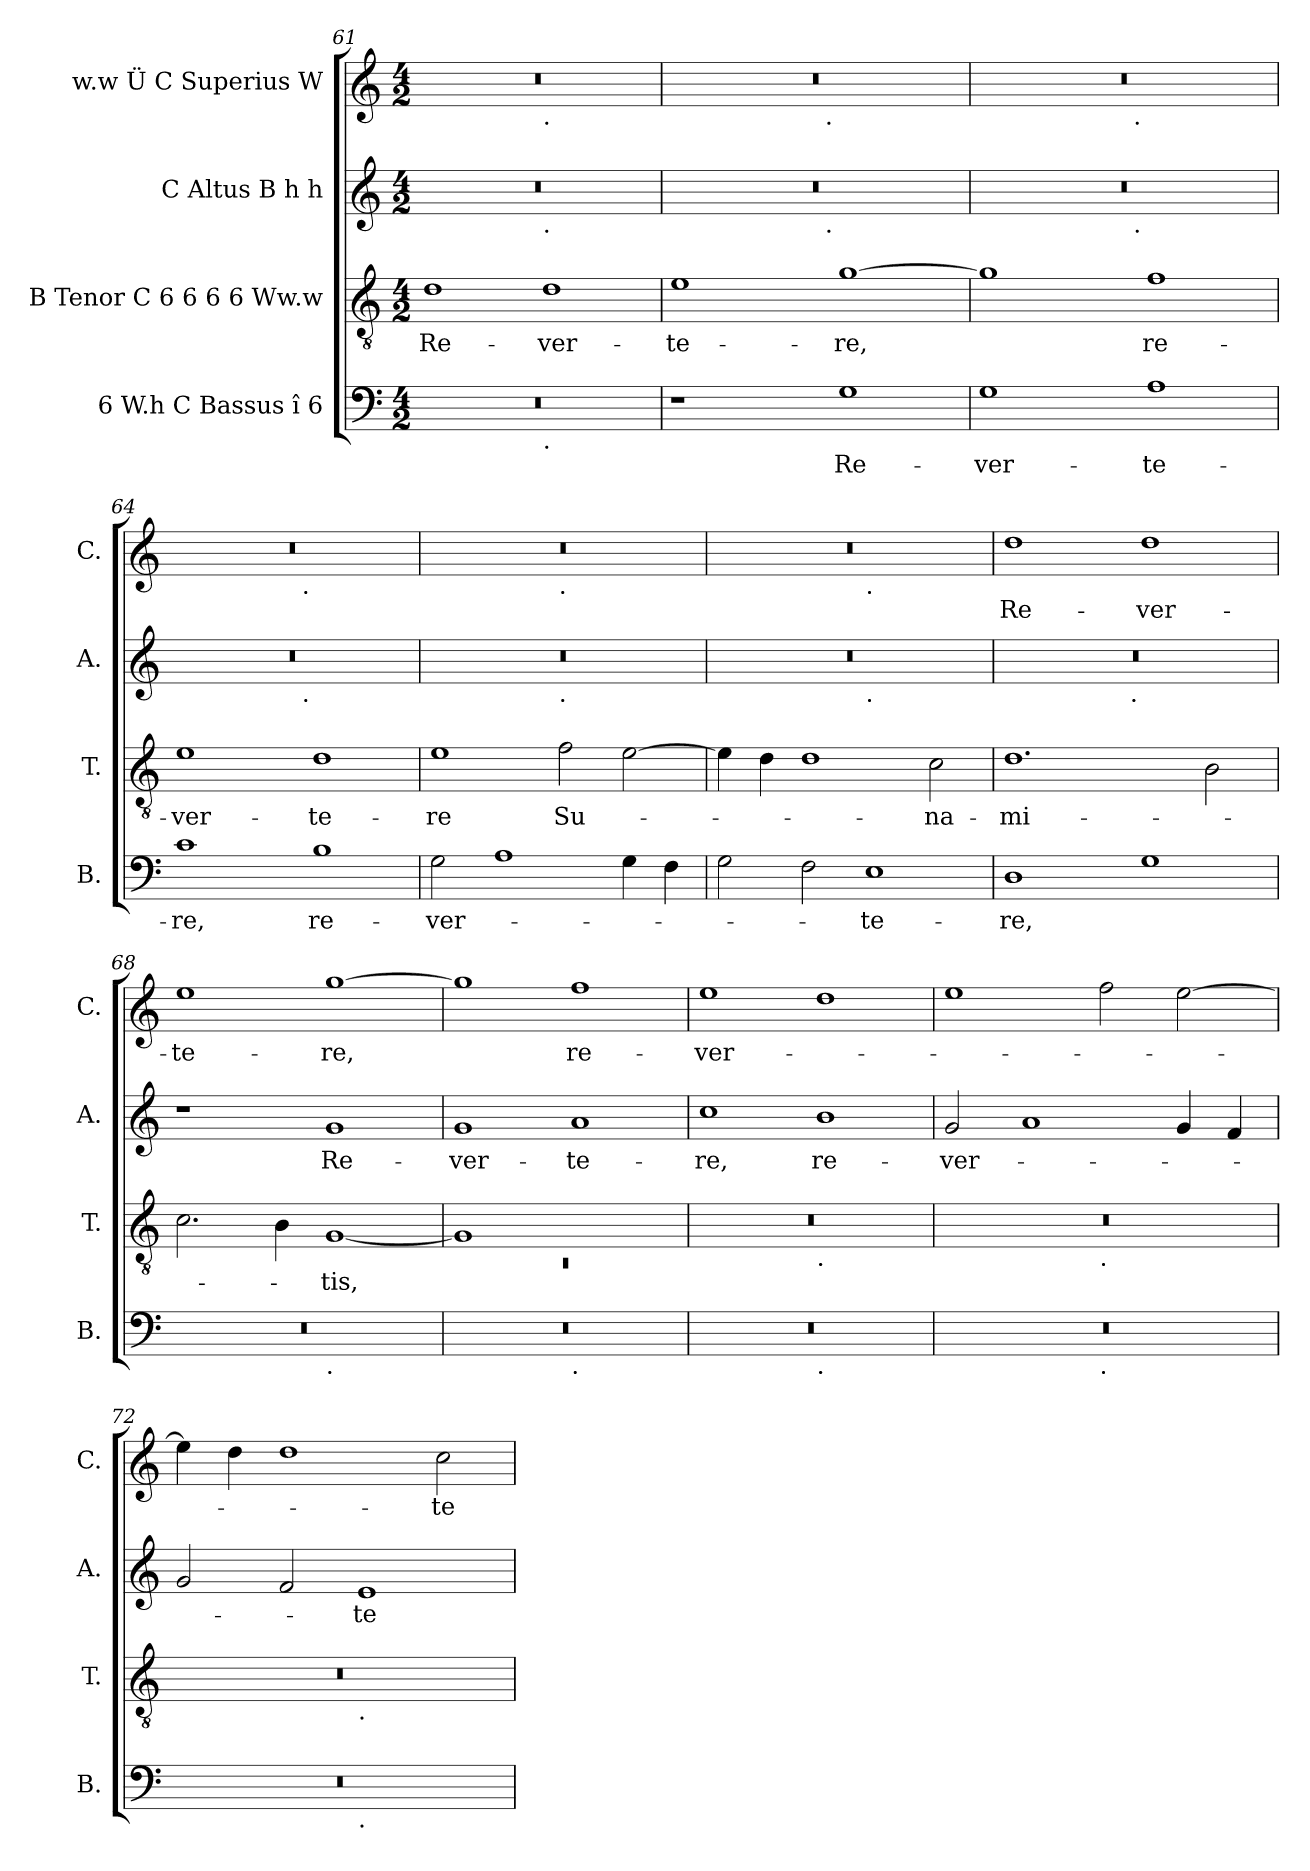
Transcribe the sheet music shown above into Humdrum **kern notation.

**kern	**text	**kern	**text	**kern	**text	**kern	**text
*part4	*part4	*part3	*part3	*part2	*part2	*part1	*part1
*staff4	*staff4	*staff3	*staff3	*staff2	*staff2	*staff1	*staff1
*I"6 W.h C Bassus î 6	*	*I"B Tenor C 6 6 6 6 Ww.w	*	*I"C Altus B h h	*	*I"w.w Ü C Superius W	*
*I'B.	*	*I'T.	*	*I'A.	*	*I'C.	*
!!LO:LB:g=z
*clefF4	*	*clefGv2	*	*clefG2	*	*clefG2	*
*k[]	*	*k[]	*	*k[]	*	*k[]	*
*C:	*	*C:	*	*C:	*	*C:	*
*M4/2	*	*M4/2	*	*M4/2	*	*M4/2	*
=61	=61	=61	=61	=61	=61	=61	=61
!	!	!	!LO:LY:b	!	!	!	!
*^	*	*	*	*^	*	*^	*
0r	1ryy	.	1d	Re-	0r	1ryy	.	0r	1ryy	.
!	!	!	!	!	!	!	!	!	!LO:TX:b:t=.	!
!	!	!	!	!	!	!LO:TX:b:t=.	!	!	!	!
!	!LO:TX:b:t=.	!	!	!	!	!	!	!	!	!
!	!	!	!	!LO:LY:b	!	!	!	!	!	!
.	1ryy	.	1d	-ver-	.	1ryy	.	.	1ryy	.
=62	=62	=62	=62	=62	=62	=62	=62	=62	=62	=62
!	!	!	!	!LO:LY:b	!	!	!	!	!	!
*v	*v	*	*	*	*	*	*	*	*	*
1r	.	1e	-te-	0r	2ryy	.	0r	2ryy	.
.	.	.	.	.	4...ryy	.	.	4...ryy	.
!	!	!	!	!	!	!	!	!LO:TX:b:t=.	!
!	!	!	!	!	!LO:TX:b:t=.	!	!	!	!
.	.	.	.	.	1ryy	.	.	1ryy	.
!	!LO:LY:b	!	!LO:LY:b	!	!	!	!	!	!
1G	Re-	[>1g	-re,	.	.	.	.	.	.
.	.	.	.	.	32ryy	.	.	32ryy	.
=63	=63	=63	=63	=63	=63	=63	=63	=63	=63
!	!LO:LY:b	!	!	!	!	!	!	!	!
1G	-ver-	1g]	.	0r	2ryy	.	0r	2ryy	.
.	.	.	.	.	4...ryy	.	.	4...ryy	.
!	!	!	!	!	!	!	!	!LO:TX:b:t=.	!
!	!	!	!	!	!LO:TX:b:t=.	!	!	!	!
.	.	.	.	.	1ryy	.	.	1ryy	.
!	!LO:LY:b	!	!LO:LY:b	!	!	!	!	!	!
1A	-te-	1f	re-	.	.	.	.	.	.
.	.	.	.	.	32ryy	.	.	32ryy	.
=64	=64	=64	=64	=64	=64	=64	=64	=64	=64
!	!LO:LY:b	!	!LO:LY:b	!	!	!	!	!	!
1c	-re,	1e	-ver-	0r	2ryy	.	0r	2ryy	.
.	.	.	.	.	4...ryy	.	.	4...ryy	.
!	!	!	!	!	!	!	!	!LO:TX:b:t=.	!
!	!	!	!	!	!LO:TX:b:t=.	!	!	!	!
.	.	.	.	.	1ryy	.	.	1ryy	.
!	!LO:LY:b	!	!LO:LY:b	!	!	!	!	!	!
1B	re-	1d	-te-	.	.	.	.	.	.
.	.	.	.	.	32ryy	.	.	32ryy	.
=65	=65	=65	=65	=65	=65	=65	=65	=65	=65
!	!LO:LY:b	!	!LO:LY:b	!	!	!	!	!	!
2G\	-ver-	1e	-re	0r	1ryy	.	0r	1ryy	.
1A	.	.	.	.	.	.	.	.	.
!	!	!	!	!	!	!	!	!LO:TX:b:t=.	!
!	!	!	!	!	!LO:TX:b:t=.	!	!	!	!
!	!	!	!LO:LY:b	!	!	!	!	!	!
.	.	2f\	Su-	.	1ryy	.	.	1ryy	.
4G\	.	[>2e\	.	.	.	.	.	.	.
4F\	.	.	.	.	.	.	.	.	.
=66	=66	=66	=66	=66	=66	=66	=66	=66	=66
2G\	.	4e\]	.	0r	1ryy	.	0r	1ryy	.
.	.	4d\	.	.	.	.	.	.	.
2F\	.	1d	.	.	.	.	.	.	.
!	!	!	!	!	!	!	!	!LO:TX:b:t=.	!
!	!	!	!	!	!LO:TX:b:t=.	!	!	!	!
!	!LO:LY:b	!	!	!	!	!	!	!	!
1E	-te-	.	.	.	1ryy	.	.	1ryy	.
!	!	!	!LO:LY:b	!	!	!	!	!	!
.	.	2c\	-na-	.	.	.	.	.	.
=67	=67	=67	=67	=67	=67	=67	=67	=67	=67
!	!LO:LY:b	!	!LO:LY:b	!	!	!	!	!	!LO:LY:b
*	*	*	*	*	*	*	*v	*v	*
1D	-re,	1.d	-mi-	0r	2ryy	.	1dd	Re-
.	.	.	.	.	4...ryy	.	.	.
!	!	!	!	!	!LO:TX:b:t=.	!	!	!
.	.	.	.	.	1ryy	.	.	.
!	!	!	!	!	!	!	!	!LO:LY:b
1G	.	.	.	.	.	.	1dd	-ver-
.	.	2B\	.	.	.	.	.	.
.	.	.	.	.	32ryy	.	.	.
!!LO:LB:g=z
=68	=68	=68	=68	=68	=68	=68	=68	=68
!	!	!	!	!	!	!	!	!LO:LY:b
*^	*	*	*	*v	*v	*	*	*
0r	1ryy	.	2.c\	.	1r	.	1ee	-te-
.	.	.	4B\	.	.	.	.	.
!	!LO:TX:b:t=.	!	!	!	!	!	!	!
!	!	!	!	!LO:LY:b	!	!LO:LY:b	!	!LO:LY:b
.	1ryy	.	[<1G	-tis,	1g	Re-	[>1gg	-re,
=69	=69	=69	=69	=69	=69	=69	=69	=69
*	*	*	*^	*	*	*	*	*
!	!	!	!	!LO:N:vis=1	!	!	!LO:LY:b	!	!
0r	1ryy	.	1G]	0rC	.	1g	-ver-	1gg]	.
!	!LO:TX:b:t=.	!	!	!	!	!	!	!	!
!	!	!	!	!	!	!	!LO:LY:b	!	!LO:LY:b
.	1ryy	.	1ryy	.	.	1a	-te-	1ff	re-
=70	=70	=70	=70	=70	=70	=70	=70	=70	=70
!	!	!	!	!	!	!	!LO:LY:b	!	!LO:LY:b
0r	1ryy	.	0r	1ryy	.	1cc	-re,	1ee	-ver-
!	!	!	!	!LO:TX:b:t=.	!	!	!	!	!
!	!LO:TX:b:t=.	!	!	!	!	!	!	!	!
!	!	!	!	!	!	!	!LO:LY:b	!	!
.	1ryy	.	.	1ryy	.	1b	re-	1dd	.
=71	=71	=71	=71	=71	=71	=71	=71	=71	=71
!	!	!	!	!	!	!	!LO:LY:b	!	!
0r	1ryy	.	0r	1ryy	.	2g/	-ver-	1ee	.
.	.	.	.	.	.	1a	.	.	.
!	!	!	!	!LO:TX:b:t=.	!	!	!	!	!
!	!LO:TX:b:t=.	!	!	!	!	!	!	!	!
.	1ryy	.	.	1ryy	.	.	.	2ff\	.
.	.	.	.	.	.	4g/	.	[>2ee\	.
.	.	.	.	.	.	4f/	.	.	.
=72	=72	=72	=72	=72	=72	=72	=72	=72	=72
0r	1ryy	.	0r	1ryy	.	2g/	.	4ee\]	.
.	.	.	.	.	.	.	.	4dd\	.
.	.	.	.	.	.	2f/	.	1dd	.
!	!	!	!	!LO:TX:b:t=.	!	!	!	!	!
!	!LO:TX:b:t=.	!	!	!	!	!	!	!	!
!	!	!	!	!	!	!	!LO:LY:b	!	!
.	1ryy	.	.	1ryy	.	1e	-te-	.	.
!	!	!	!	!	!	!	!	!	!LO:LY:b
.	.	.	.	.	.	.	.	2cc\	-te-
*v	*v	*	*	*	*	*	*	*	*
*	*	*v	*v	*	*	*	*	*
=	=	=	=	=	=	=	=
*-	*-	*-	*-	*-	*-	*-	*-
